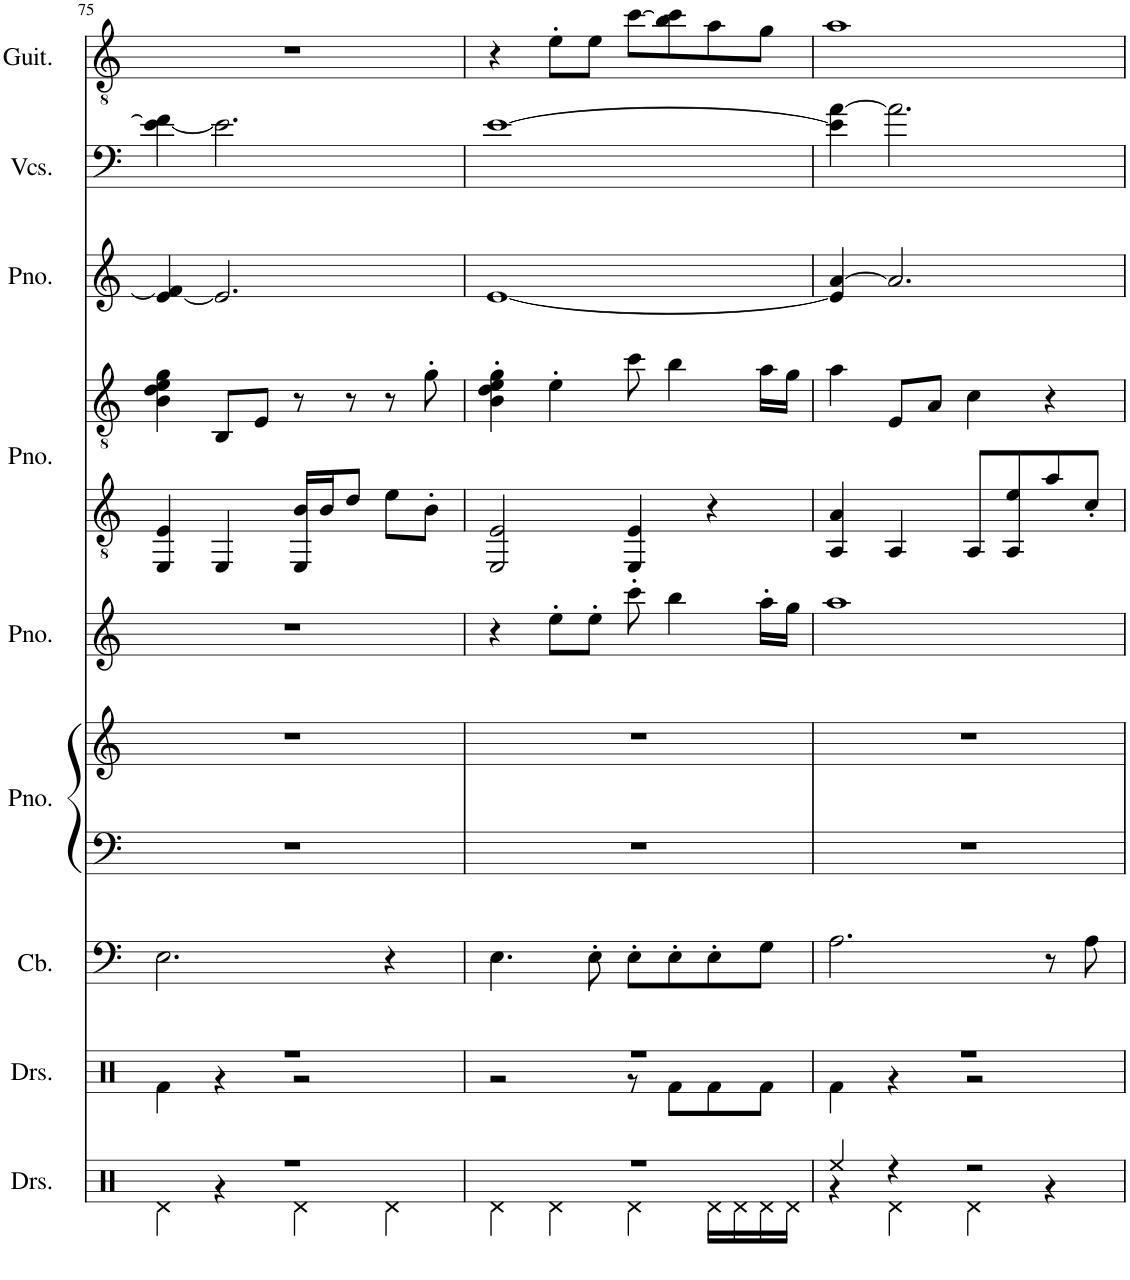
**kern	**kern	**kern	**kern	**kern	**kern	**kern	**kern	**kern	**kern	**kern
*part9	*part8	*part7	*part6	*part6	*part5	*part4	*part4	*part3	*part2	*part1
*staff11	*staff10	*staff9	*staff8	*staff7	*staff6	*staff5	*staff4	*staff3	*staff2	*staff1
*I"Drumset	*I"Drumset	*I"Contrabass	*I"Piano	*	*I"Piano	*I"Piano	*	*I"Piano	*I"Violoncellos	*I"Classical Guitar
*I'Drs.	*I'Drs.	*I'Cb.	*I'Pno.	*	*I'Pno.	*I'Pno.	*	*I'Pno.	*I'Vcs.	*I'Guit.
!!LO:PB:g=z
*clefX	*clefX	*clefF4	*clefF4	*clefG2	*clefG2	*clefGv2	*clefGv2	*clefG2	*clefF4	*clefGv2
*	*	*Trd7c12	*	*	*	*	*	*	*	*
*k[]	*k[]	*k[]	*k[]	*k[]	*k[]	*k[]	*k[]	*k[]	*k[]	*k[]
*M4/4	*M4/4	*M4/4	*M4/4	*M4/4	*M4/4	*M4/4	*M4/4	*M4/4	*M4/4	*M4/4
=75	=75	=75	=75	=75	=75	=75	=75	=75	=75	=75
*^	*^	*	*	*	*	*	*	*	*	*
1r	4Rd\	1r	4Rf\	2.E\	1r	1r	1r	4EE/ 4E/	4B\ 4d\ 4e\ 4g\	[4e/ 4f/]	[4e\ 4f\]	1r
.	4r	.	4r	.	.	.	.	4EE/	8BB/L	2.e/]	2.e\]	.
.	.	.	.	.	.	.	.	.	8E/J	.	.	.
.	4Rd\	.	2r	.	.	.	.	16EE/ 16B/LL	8r	.	.	.
.	.	.	.	.	.	.	.	16B/J	.	.	.	.
.	.	.	.	.	.	.	.	8d/J	8r	.	.	.
.	4Rd\	.	.	4r	.	.	.	8e\L	8r	.	.	.
.	.	.	.	.	.	.	.	8B'\J	8g'\	.	.	.
=76	=76	=76	=76	=76	=76	=76	=76	=76	=76	=76	=76	=76
1r	4Rd\	1r	2r	4.E\	1r	1r	4r	2EE/ 2E/	4B\' 4d\' 4e\' 4g\'	[1e	[1e	4r
.	4Rd\	.	.	.	.	.	8ee'\L	.	4e'\	.	.	8e'\L
.	.	.	.	8E'\	.	.	8ee'\J	.	.	.	.	8e\J
.	4Rd\	.	8r	8E'\L	.	.	8ccc'\	4EE/ 4E/	8cc\	.	.	[8cc\L
.	.	.	8Rf\L	8E'\	.	.	4bb\	.	4b\	.	.	8b\ 8cc\]
.	16Rd\LL	.	8Rf\	8E'\	.	.	.	4r	.	.	.	8a\
.	16Rd\	.	.	.	.	.	.	.	.	.	.	.
.	16Rd\	.	8Rf\J	8G\J	.	.	16aa'\LL	.	16a\LL	.	.	8g\J
.	16Rd\JJ	.	.	.	.	.	16gg\JJ	.	16g\JJ	.	.	.
=77	=77	=77	=77	=77	=77	=77	=77	=77	=77	=77	=77	=77
4Ree/	4r	1r	4Rf\	2.A\	1r	1r	1aa	4AA/ 4A/	4a\	4e/] [4a/	4e\] [4a\	1a
4r	4Rd\	.	4r	.	.	.	.	4AA/	8E/L	2.a/]	2.a\]	.
.	.	.	.	.	.	.	.	.	8A/J	.	.	.
2r	4Rd\	.	2r	.	.	.	.	8AA/L	4c\	.	.	.
.	.	.	.	.	.	.	.	8AA/ 8e/	.	.	.	.
.	4r	.	.	8r	.	.	.	8a/	4r	.	.	.
.	.	.	.	8A\	.	.	.	8c'/J	.	.	.	.
*v	*v	*	*	*	*	*	*	*	*	*	*	*
*	*v	*v	*	*	*	*	*	*	*	*	*
=	=	=	=	=	=	=	=	=	=	=
*-	*-	*-	*-	*-	*-	*-	*-	*-	*-	*-
